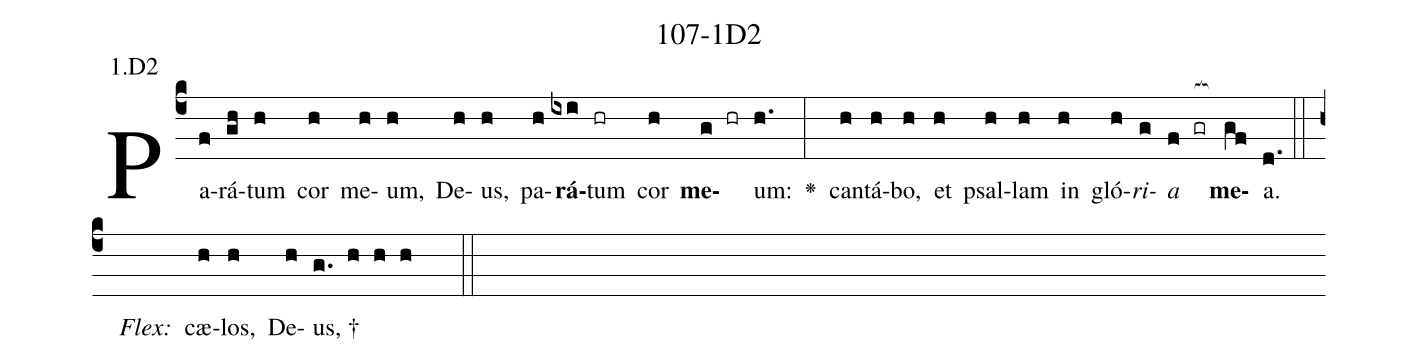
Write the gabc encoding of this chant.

name: 107-1D2;
annotation: 1.D2;
%%
(c4)Pa(f)rá(gh)tum(h) cor(h) me(h)um,(h) De(h)us,(h) pa(h)<b>rá</b>(ixi)tum(hr) cor(h) <b>me</b>(g hr)um:(h.) <v>\greheightstar</v>(:) can(h)tá(h)bo,(h) et(h) psal(h)lam(h) in(h) gló(h)<i>ri</i>(g)<i>a</i>(f gr[ocb:1{]) <b>me</b>(gf[ocb:0}])a.(d.) (::)
<i>Flex:</i>()  cæ(h)los,(h) De(h)us, †(g. h h h  ::)

%E(h) u(h) o(g) u(f) a(gf) e.(d.) (::)
